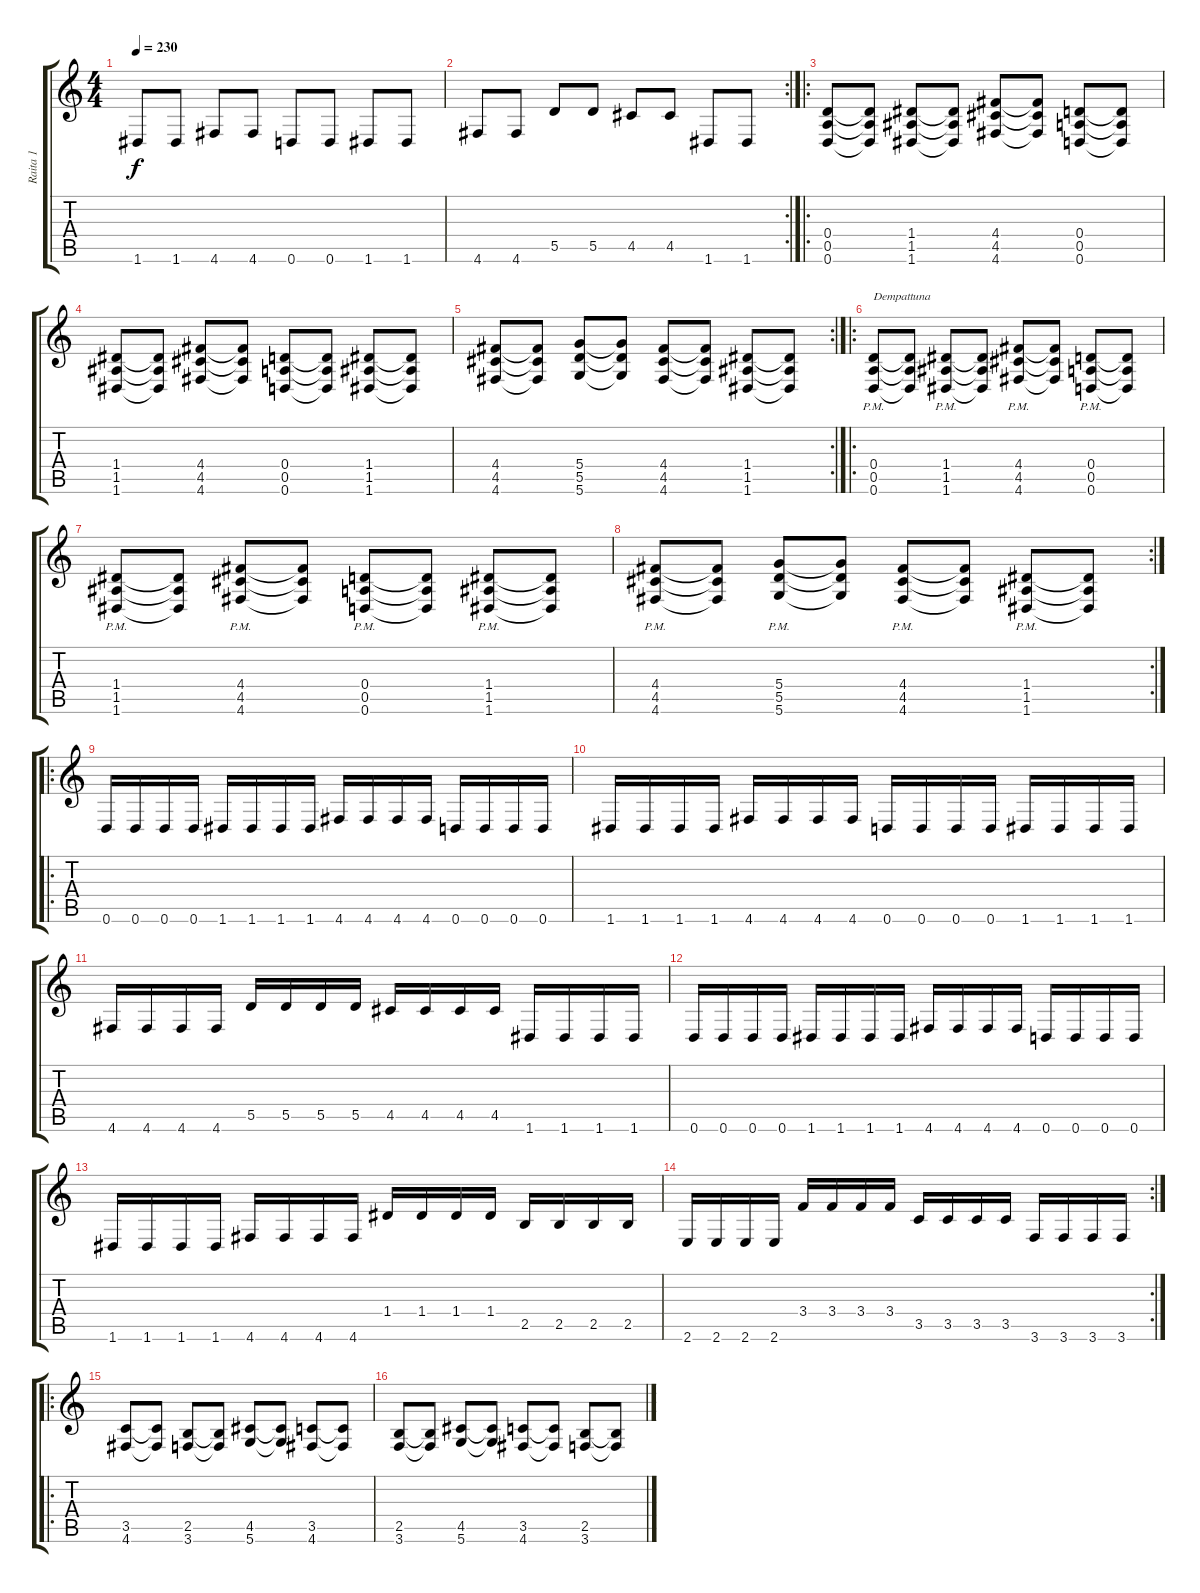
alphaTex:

\track ("Raita 1" "Raita 1") {instrument distortionguitar}
\staff {score tabs}
\tuning (E4 B3 G3 D3 A2 D2) {hide}
\ts (4 4)
\tempo 230
\clef g2
\ks c
1.6.8{dy f} 1.6.8 4.6.8 4.6.8 0.6.8 0.6.8 1.6.8 1.6.8 |
\rc 2
4.6.8 4.6.8 5.5.8 5.5.8 4.5.8 4.5.8 1.6.8 1.6.8 |
\ro
(0.4 0.5 0.6).8 (0.4{t} 0.5{t} 0.6{t}).8 (1.4 1.5 1.6).8 (1.4{t} 1.5{t} 1.6{t}).8 (4.4 4.5 4.6).8 (4.4{t} 4.5{t} 4.6{t}).8 (0.4 0.5 0.6).8 (0.4{t} 0.5{t} 0.6{t}).8 |
(1.4 1.5 1.6).8 (1.4{t} 1.5{t} 1.6{t}).8 (4.4 4.5 4.6).8 (4.4{t} 4.5{t} 4.6{t}).8 (0.4 0.5 0.6).8 (0.4{t} 0.5{t} 0.6{t}).8 (1.4 1.5 1.6).8 (1.4{t} 1.5{t} 1.6{t}).8 |
\rc 2
(4.4 4.5 4.6).8 (4.4{t} 4.5{t} 4.6{t}).8 (5.4 5.5 5.6).8 (5.4{t} 5.5{t} 5.6{t}).8 (4.4 4.5 4.6).8 (4.4{t} 4.5{t} 4.6{t}).8 (1.4 1.5 1.6).8 (1.4{t} 1.5{t} 1.6{t}).8 |
\ro
(0.4 0.5 0.6{pm}).8{txt "Dempattuna"} (0.4{t} 0.5{t} 0.6{t}).8 (1.4 1.5 1.6{pm}).8 (1.4{t} 1.5{t} 1.6{t}).8 (4.4 4.5 4.6{pm}).8 (4.4{t} 4.5{t} 4.6{t}).8 (0.4 0.5 0.6{pm}).8 (0.4{t} 0.5{t} 0.6{t}).8 |
(1.4 1.5 1.6{pm}).8 (1.4{t} 1.5{t} 1.6{t}).8 (4.4 4.5 4.6{pm}).8 (4.4{t} 4.5{t} 4.6{t}).8 (0.4 0.5 0.6{pm}).8 (0.4{t} 0.5{t} 0.6{t}).8 (1.4 1.5 1.6{pm}).8 (1.4{t} 1.5{t} 1.6{t}).8 |
\rc 2
(4.4 4.5 4.6{pm}).8 (4.4{t} 4.5{t} 4.6{t}).8 (5.4 5.5 5.6{pm}).8 (5.4{t} 5.5{t} 5.6{t}).8 (4.4 4.5 4.6{pm}).8 (4.4{t} 4.5{t} 4.6{t}).8 (1.4 1.5 1.6{pm}).8 (1.4{t} 1.5{t} 1.6{t}).8 |
\ro
0.6.16 0.6.16 0.6.16 0.6.16 1.6.16 1.6.16 1.6.16 1.6.16 4.6.16 4.6.16 4.6.16 4.6.16 0.6.16 0.6.16 0.6.16 0.6.16 |
1.6.16 1.6.16 1.6.16 1.6.16 4.6.16 4.6.16 4.6.16 4.6.16 0.6.16 0.6.16 0.6.16 0.6.16 1.6.16 1.6.16 1.6.16 1.6.16 |
4.6.16 4.6.16 4.6.16 4.6.16 5.5.16 5.5.16 5.5.16 5.5.16 4.5.16 4.5.16 4.5.16 4.5.16 1.6.16 1.6.16 1.6.16 1.6.16 |
0.6.16 0.6.16 0.6.16 0.6.16 1.6.16 1.6.16 1.6.16 1.6.16 4.6.16 4.6.16 4.6.16 4.6.16 0.6.16 0.6.16 0.6.16 0.6.16 |
1.6.16 1.6.16 1.6.16 1.6.16 4.6.16 4.6.16 4.6.16 4.6.16 1.4.16 1.4.16 1.4.16 1.4.16 2.5.16 2.5.16 2.5.16 2.5.16 |
\rc 2
2.6.16 2.6.16 2.6.16 2.6.16 3.4.16 3.4.16 3.4.16 3.4.16 3.5.16 3.5.16 3.5.16 3.5.16 3.6.16 3.6.16 3.6.16 3.6.16 |
\ro
(3.5 4.6).8 (3.5{t} 4.6{t}).8 (2.5 3.6).8 (2.5{t} 3.6{t}).8 (4.5 5.6).8 (4.5{t} 5.6{t}).8 (3.5 4.6).8 (3.5{t} 4.6{t}).8 |
(2.5 3.6).8 (2.5{t} 3.6{t}).8 (4.5 5.6).8 (4.5{t} 5.6{t}).8 (3.5 4.6).8 (3.5{t} 4.6{t}).8 (2.5 3.6).8 (2.5{t} 3.6{t}).8
